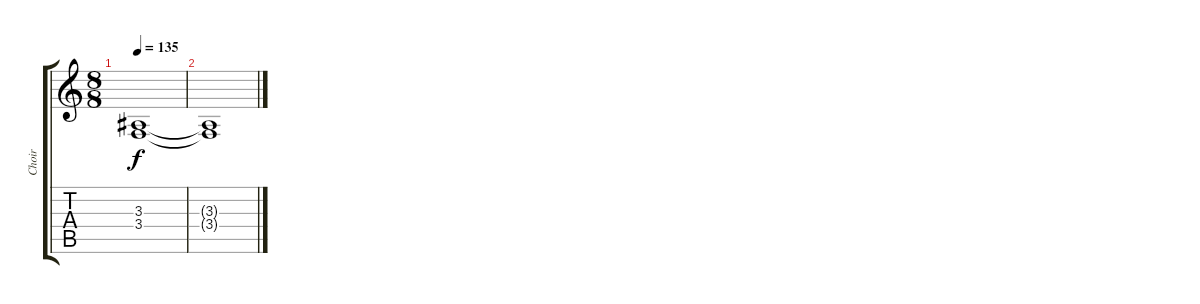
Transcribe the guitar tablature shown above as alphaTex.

\track ("Choir" "Choir") {instrument pad7halo}
\staff {score tabs}
\tuning (E4 B3 G3 D3 A2 E2) {hide}
\ts (8 8)
\tempo 135
\clef g2
\ks c
(3.3{t} 3.4{t}).1{dy f} |
(3.3{t} 3.4{t}).1
